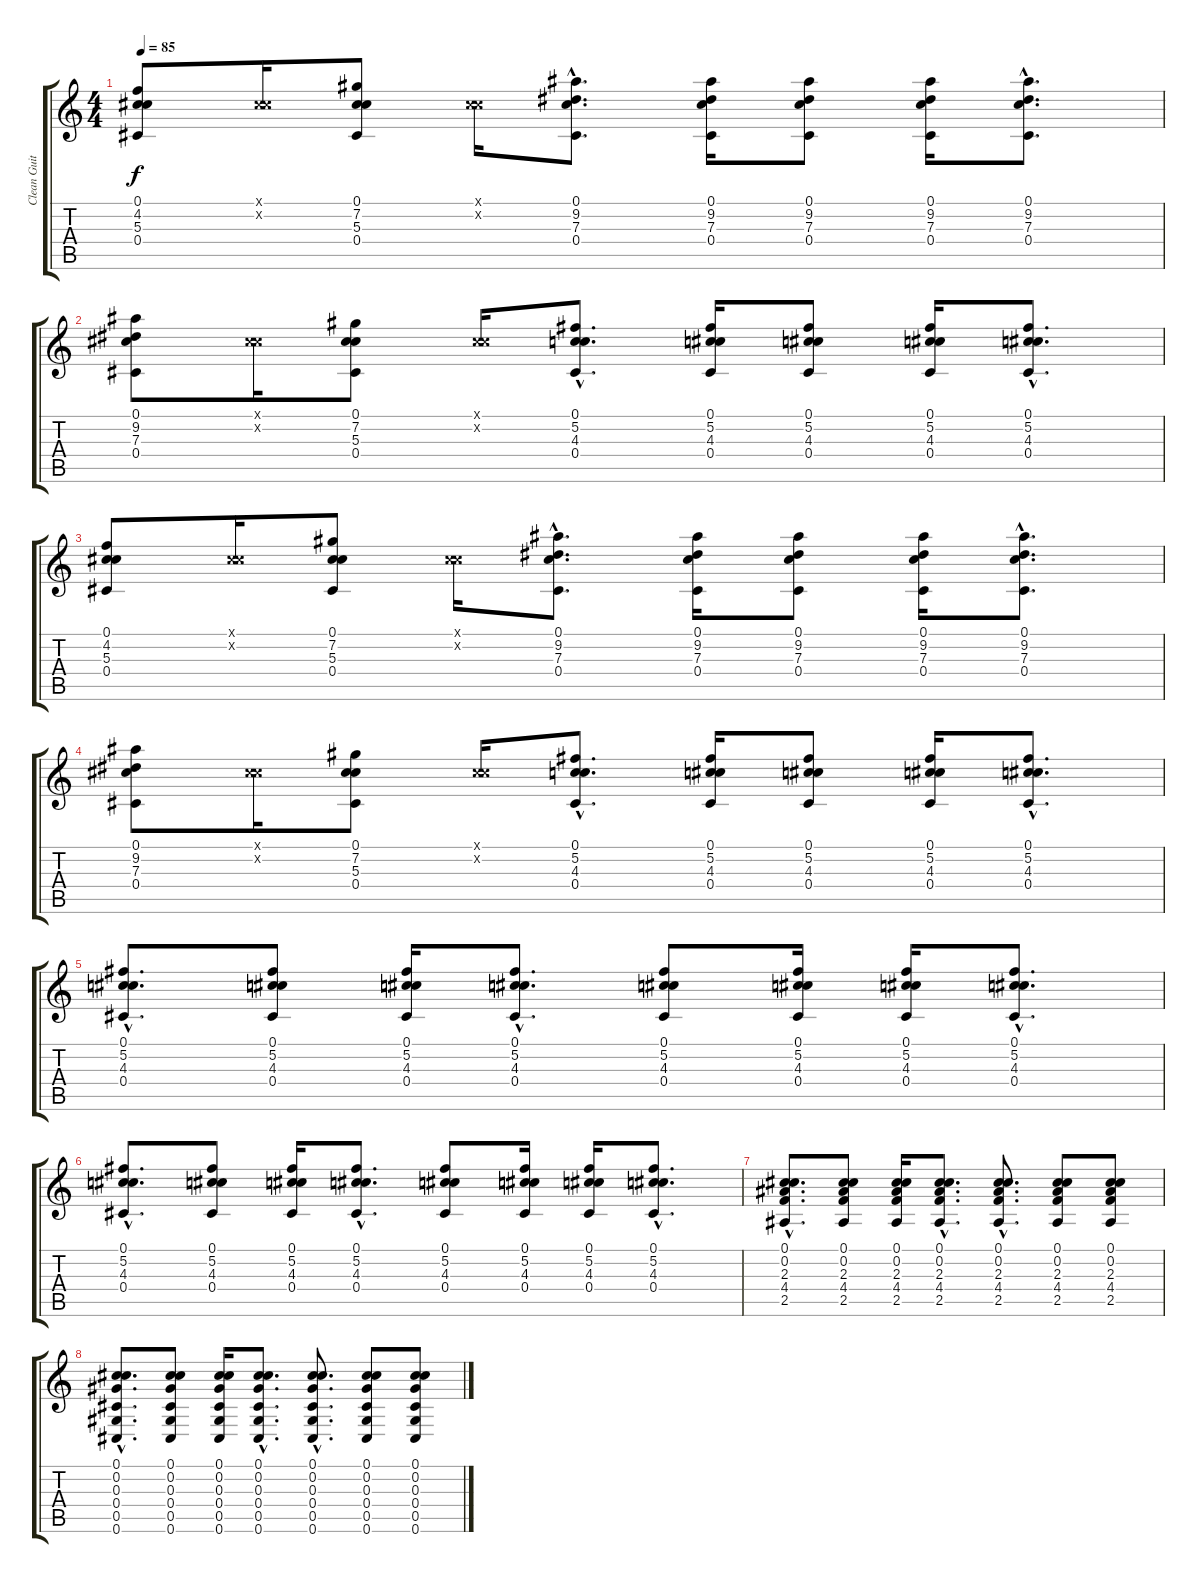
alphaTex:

\track ("Clean Guitars" "Clean Guit") {instrument acousticguitarsteel}
\staff {score tabs}
\tuning (Db4 Db4 Ab3 Db3 Ab2 Db2) {hide}
\ts (4 4)
\tempo 85
\clef g2
\ks c
(0.1 4.2 5.3 0.4).8{dy f} (0.1{x} 0.2{x}).16 (0.1 7.2 5.3 0.4).8 (0.1{x} 0.2{x}).16 (0.1{hac} 9.2{hac} 7.3{hac} 0.4{hac}).8{d} (0.1 9.2 7.3 0.4).16 (0.1 9.2 7.3 0.4).8 (0.1 9.2 7.3 0.4).16 (0.1{hac} 9.2{hac} 7.3{hac} 0.4{hac}).8{d} |
(0.1 9.2 7.3 0.4).8 (0.1{x} 0.2{x}).16 (0.1 7.2 5.3 0.4).8 (0.1{x} 0.2{x}).16 (0.1{hac} 5.2{hac} 4.3{hac} 0.4{hac}).8{d} (0.1 5.2 4.3 0.4).16 (0.1 5.2 4.3 0.4).8 (0.1 5.2 4.3 0.4).16 (0.1{hac} 5.2{hac} 4.3{hac} 0.4{hac}).8{d} |
(0.1 4.2 5.3 0.4).8 (0.1{x} 0.2{x}).16 (0.1 7.2 5.3 0.4).8 (0.1{x} 0.2{x}).16 (0.1{hac} 9.2{hac} 7.3{hac} 0.4{hac}).8{d} (0.1 9.2 7.3 0.4).16 (0.1 9.2 7.3 0.4).8 (0.1 9.2 7.3 0.4).16 (0.1{hac} 9.2{hac} 7.3{hac} 0.4{hac}).8{d} |
(0.1 9.2 7.3 0.4).8 (0.1{x} 0.2{x}).16 (0.1 7.2 5.3 0.4).8 (0.1{x} 0.2{x}).16 (0.1{hac} 5.2{hac} 4.3{hac} 0.4{hac}).8{d} (0.1 5.2 4.3 0.4).16 (0.1 5.2 4.3 0.4).8 (0.1 5.2 4.3 0.4).16 (0.1{hac} 5.2{hac} 4.3{hac} 0.4{hac}).8{d} |
(0.1{hac} 5.2{hac} 4.3{hac} 0.4{hac}).8{d} (0.1 5.2 4.3 0.4).8 (0.1 5.2 4.3 0.4).16 (0.1{hac} 5.2{hac} 4.3{hac} 0.4{hac}).8{d} (0.1 5.2 4.3 0.4).8 (0.1 5.2 4.3 0.4).16 (0.1 5.2 4.3 0.4).16 (0.1{hac} 5.2{hac} 4.3{hac} 0.4{hac}).8{d} |
(0.1{hac} 5.2{hac} 4.3{hac} 0.4{hac}).8{d} (0.1 5.2 4.3 0.4).8 (0.1 5.2 4.3 0.4).16 (0.1{hac} 5.2{hac} 4.3{hac} 0.4{hac}).8{d} (0.1 5.2 4.3 0.4).8 (0.1 5.2 4.3 0.4).16 (0.1 5.2 4.3 0.4).16 (0.1{hac} 5.2{hac} 4.3{hac} 0.4{hac}).8{d} |
(0.1{hac} 0.2{hac} 2.3{hac} 4.4{hac} 2.5{hac}).8{d} (0.1 0.2 2.3 4.4 2.5).8 (0.1 0.2 2.3 4.4 2.5).16 (0.1{hac} 0.2{hac} 2.3{hac} 4.4{hac} 2.5{hac}).8{d} (0.1{hac} 0.2{hac} 2.3{hac} 4.4{hac} 2.5{hac}).8{d} (0.1 0.2 2.3 4.4 2.5).8 (0.1 0.2 2.3 4.4 2.5).8 |
(0.1{hac} 0.2{hac} 0.3{hac} 0.4{hac} 0.5{hac} 0.6{hac}).8{d} (0.1 0.2 0.3 0.4 0.5 0.6).8 (0.1 0.2 0.3 0.4 0.5 0.6).16 (0.1{hac} 0.2{hac} 0.3{hac} 0.4{hac} 0.5{hac} 0.6{hac}).8{d} (0.1{hac} 0.2{hac} 0.3{hac} 0.4{hac} 0.5{hac} 0.6{hac}).8{d} (0.1 0.2 0.3 0.4 0.5 0.6).8 (0.1 0.2 0.3 0.4 0.5 0.6).8
